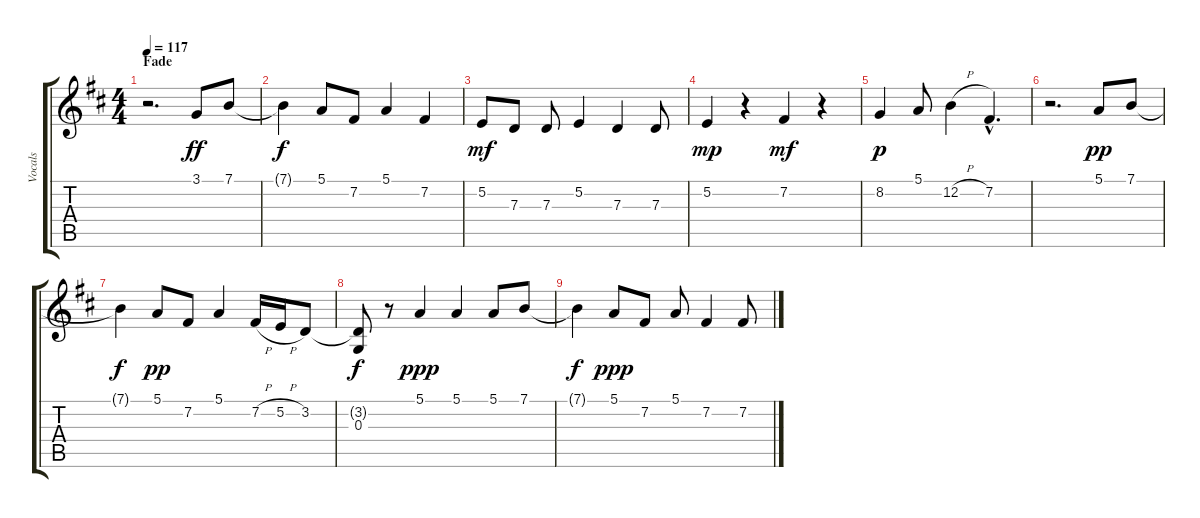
\track ("Vocals" "Vocals") {instrument tenorsax}
\staff {score tabs}
\tuning (E4 B3 G3 D3 A2 E2) {hide}
\ts (4 4)
\section ("" "Fade")
\tempo 117
\clef g2
\ks d
r.2{d dy fff} 3.1.8{dy ff} 7.1.8 |
7.1{t}.4{dy f} 5.1.8 7.2.8 5.1.4 7.2.4 |
5.2.8{dy mf} 7.3.8 7.3.8 5.2.4 7.3.4 7.3.8 |
5.2.4{dy mp} r.4 7.2.4{dy mf} r.4 |
8.2.4{dy p} 5.1.8 12.2{h}.4 7.2{hac}.4{d} |
r.2{d} 5.1.8{dy pp} 7.1.8 |
7.1{t}.4{dy f} 5.1.8{dy pp} 7.2.8 5.1.4 7.2{h}.16 5.2{h}.16 3.2.8 |
(3.2{t} 0.3).8{dy f} r.8 5.1.4{dy ppp} 5.1.4 5.1.8 7.1.8 |
7.1{t}.4{dy f} 5.1.8{dy ppp} 7.2.8 5.1.8 7.2.4 7.2.8
